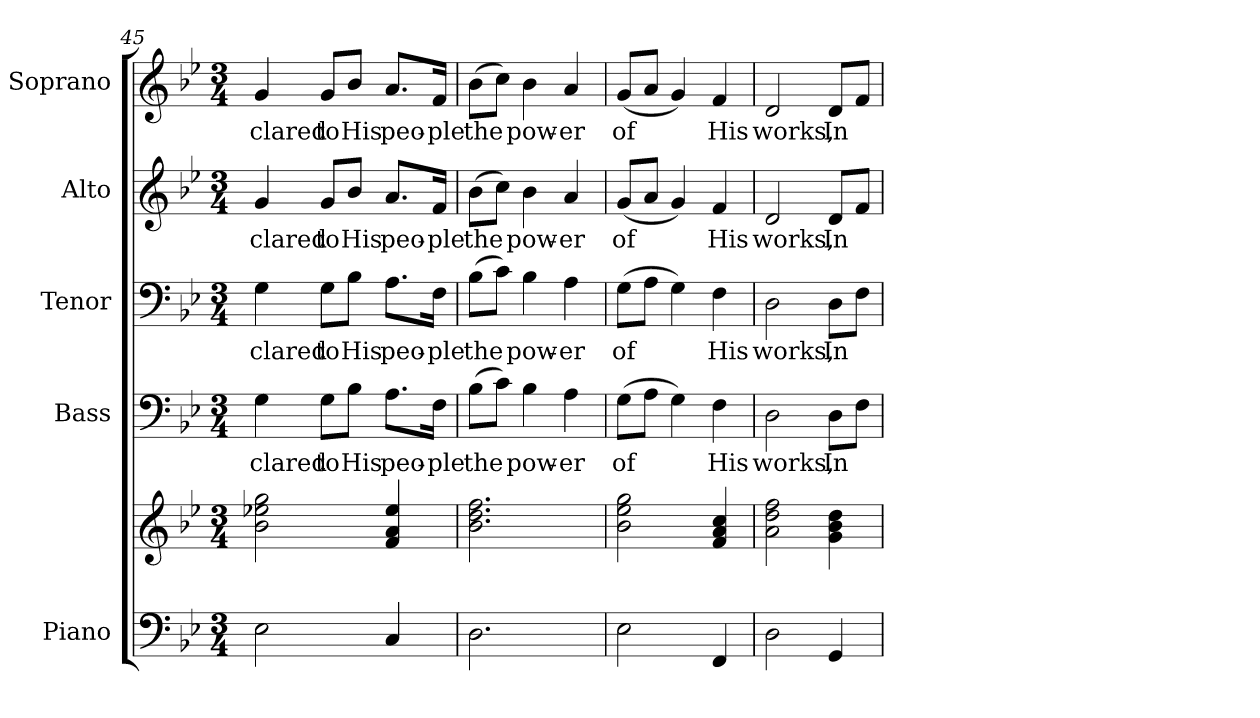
**kern	**kern	**kern	**text	**kern	**text	**kern	**text	**kern	**text
*part5	*part5	*part4	*part4	*part3	*part3	*part2	*part2	*part1	*part1
*staff6	*staff5	*staff4	*staff4	*staff3	*staff3	*staff2	*staff2	*staff1	*staff1
*I"Piano	*	*I"Bass	*	*I"Tenor	*	*I"Alto	*	*I"Soprano	*
*I'Pno.	*	*I'B.	*	*I'T.	*	*I'A.	*	*I'S.	*
*clefF4	*clefG2	*clefF4	*	*clefF4	*	*clefG2	*	*clefG2	*
*k[b-e-]	*k[b-e-]	*k[b-e-]	*	*k[b-e-]	*	*k[b-e-]	*	*k[b-e-]	*
*B-:	*B-:	*B-:	*	*B-:	*	*B-:	*	*B-:	*
*M3/4	*M3/4	*M3/4	*	*M3/4	*	*M3/4	*	*M3/4	*
=45	=45	=45	=45	=45	=45	=45	=45	=45	=45
!	!	!	!LO:LY:b:color=#000000	!	!	!	!	!	!
!	!	!	!	!	!LO:LY:b:color=#000000	!	!	!	!
!	!	!	!	!	!	!	!LO:LY:b:color=#000000	!	!
!	!	!	!	!	!	!	!	!	!LO:LY:b:color=#000000
2E-i\	2b-i\ 2ee-Xi 2ggi	4Gi\	-clared	4Gi\	-clared	4gi/	-clared	4gi/	-clared
!	!	!	!LO:LY:b:color=#000000	!	!	!	!	!	!
!	!	!	!	!	!LO:LY:b:color=#000000	!	!	!	!
!	!	!	!	!	!	!	!LO:LY:b:color=#000000	!	!
!	!	!	!	!	!	!	!	!	!LO:LY:b:color=#000000
.	.	8Gi\L	to	8Gi\L	to	8gi/L	to	8gi/L	to
!	!	!	!LO:LY:b:color=#000000	!	!	!	!	!	!
!	!	!	!	!	!LO:LY:b:color=#000000	!	!	!	!
!	!	!	!	!	!	!	!LO:LY:b:color=#000000	!	!
!	!	!	!	!	!	!	!	!	!LO:LY:b:color=#000000
.	.	8B-i\J	His	8B-i\J	His	8b-i/J	His	8b-i/J	His
!	!	!	!LO:LY:b:color=#000000	!	!	!	!	!	!
!	!	!	!	!	!LO:LY:b:color=#000000	!	!	!	!
!	!	!	!	!	!	!	!LO:LY:b:color=#000000	!	!
!	!	!	!	!	!	!	!	!	!LO:LY:b:color=#000000
4Ci/	4fi/ 4ai 4ee-i	8.Ai\L	peo-	8.Ai\L	peo-	8.ai/L	peo-	8.ai/L	peo-
!	!	!	!LO:LY:b:color=#000000	!	!	!	!	!	!
!	!	!	!	!	!LO:LY:b:color=#000000	!	!	!	!
!	!	!	!	!	!	!	!LO:LY:b:color=#000000	!	!
!	!	!	!	!	!	!	!	!	!LO:LY:b:color=#000000
.	.	16Fi\Jk	-ple	16Fi\Jk	-ple	16fi/Jk	-ple	16fi/Jk	-ple
!!LO:PB:g=z
=46	=46	=46	=46	=46	=46	=46	=46	=46	=46
!	!	!	!LO:LY:b:color=#000000	!	!	!	!	!	!
!	!	!	!	!	!LO:LY:b:color=#000000	!	!	!	!
!	!	!	!	!	!	!	!LO:LY:b:color=#000000	!	!
!	!	!	!	!	!	!	!	!	!LO:LY:b:color=#000000
2.Di\	2.b-i\ 2.ddi 2.ffi	(8B-i\L	the	(8B-i\L	the	(8b-i\L	the	(8b-i\L	the
.	.	8ci\J)	.	8ci\J)	.	8cci\J)	.	8cci\J)	.
!	!	!	!LO:LY:b:color=#000000	!	!	!	!	!	!
!	!	!	!	!	!LO:LY:b:color=#000000	!	!	!	!
!	!	!	!	!	!	!	!LO:LY:b:color=#000000	!	!
!	!	!	!	!	!	!	!	!	!LO:LY:b:color=#000000
.	.	4B-i\	pow-	4B-i\	pow-	4b-i\	pow-	4b-i\	pow-
!	!	!	!LO:LY:b:color=#000000	!	!	!	!	!	!
!	!	!	!	!	!LO:LY:b:color=#000000	!	!	!	!
!	!	!	!	!	!	!	!LO:LY:b:color=#000000	!	!
!	!	!	!	!	!	!	!	!	!LO:LY:b:color=#000000
.	.	4Ai\	-er	4Ai\	-er	4ai/	-er	4ai/	-er
=47	=47	=47	=47	=47	=47	=47	=47	=47	=47
!	!	!	!LO:LY:b:color=#000000	!	!	!	!	!	!
!	!	!	!	!	!LO:LY:b:color=#000000	!	!	!	!
!	!	!	!	!	!	!	!LO:LY:b:color=#000000	!	!
!	!	!	!	!	!	!	!	!	!LO:LY:b:color=#000000
2E-i\	2b-i\ 2ee-i 2ggi	(8Gi\L	of	(8Gi\L	of	(8gi/L	of	(8gi/L	of
.	.	8Ai\J	.	8Ai\J	.	8ai/J	.	8ai/J	.
.	.	4Gi\)	.	4Gi\)	.	4gi/)	.	4gi/)	.
!	!	!	!LO:LY:b:color=#000000	!	!	!	!	!	!
!	!	!	!	!	!LO:LY:b:color=#000000	!	!	!	!
!	!	!	!	!	!	!	!LO:LY:b:color=#000000	!	!
!	!	!	!	!	!	!	!	!	!LO:LY:b:color=#000000
4FFi/	4fi/ 4ai 4cci	4Fi\	His	4Fi\	His	4fi/	His	4fi/	His
=48	=48	=48	=48	=48	=48	=48	=48	=48	=48
!	!	!	!LO:LY:b:color=#000000	!	!	!	!	!	!
!	!	!	!	!	!LO:LY:b:color=#000000	!	!	!	!
!	!	!	!	!	!	!	!LO:LY:b:color=#000000	!	!
!	!	!	!	!	!	!	!	!	!LO:LY:b:color=#000000
2Di\	2ai\ 2ddi 2ffi	2Di\	works,	2Di\	works,	2di/	works,	2di/	works,
!	!	!	!LO:LY:b:color=#000000	!	!	!	!	!	!
!	!	!	!	!	!LO:LY:b:color=#000000	!	!	!	!
!	!	!	!	!	!	!	!LO:LY:b:color=#000000	!	!
!	!	!	!	!	!	!	!	!	!LO:LY:b:color=#000000
4GGi/	4gi\ 4b-i 4ddi	8Di\L	In	8Di\L	In	8di/L	In	8di/L	In
.	.	8Fi\J	.	8Fi\J	.	8fi/J	.	8fi/J	.
=	=	=	=	=	=	=	=	=	=
*-	*-	*-	*-	*-	*-	*-	*-	*-	*-
